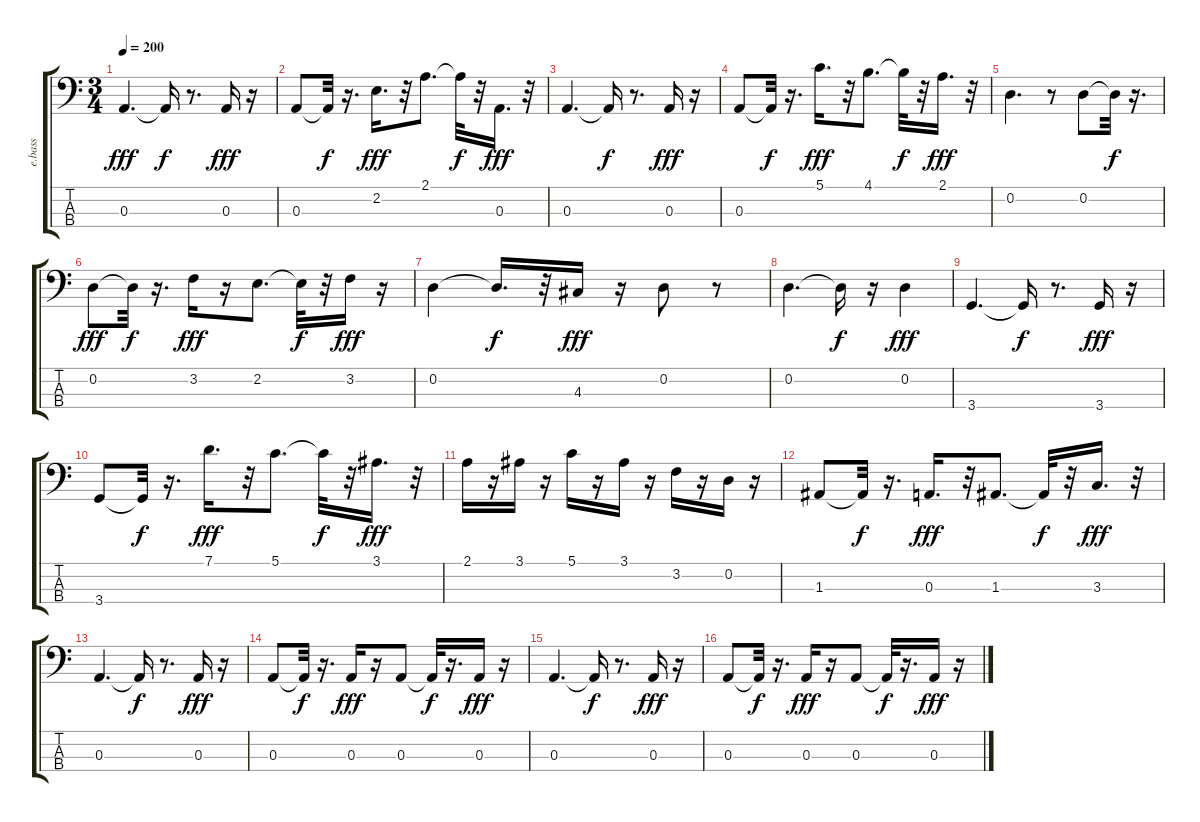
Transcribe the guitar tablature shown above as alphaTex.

\track ("e.bass" "e.bass") {instrument fretlessbass}
\staff {score tabs}
\tuning (G2 D2 A1 E1) {hide}
\ts (3 4)
\tempo 200
\clef f4
\ks c
0.3.4{d dy fff} 0.3{t}.16{dy f} r.8{d} 0.3.16{dy fff} r.16 |
0.3.8 0.3{t}.32{dy f} r.16{d} 2.2.16{d dy fff} r.32 2.1.8{d} 2.1{t}.32{dy f} r.32 0.3.16{d dy fff} r.32 |
0.3.4{d} 0.3{t}.16{dy f} r.8{d} 0.3.16{dy fff} r.16 |
0.3.8 0.3{t}.32{dy f} r.16{d} 5.1.16{d dy fff} r.32 4.1.8{d} 4.1{t}.32{dy f} r.32 2.1.16{d dy fff} r.32 |
0.2.4{d} r.8 0.2.8 0.2{t}.32{dy f} r.16{d} |
0.2.8{dy fff} 0.2{t}.32{dy f} r.16{d} 3.2.16{dy fff} r.16 2.2.8{d} 2.2{t}.32{dy f} r.32 3.2.16{dy fff} r.16 |
0.2.4 0.2{t}.16{d dy f} r.32 4.3.16{dy fff} r.16 0.2.8 r.8 |
0.2.4{d} 0.2{t}.16{dy f} r.16 0.2.4{dy fff} |
3.4.4{d} 3.4{t}.16{dy f} r.8{d} 3.4.16{dy fff} r.16 |
3.4.8 3.4{t}.32{dy f} r.16{d} 7.1.16{d dy fff} r.32 5.1.8{d} 5.1{t}.32{dy f} r.32 3.1.16{d dy fff} r.32 |
2.1.16 r.16 3.1.16 r.16 5.1.16 r.16 3.1.16 r.16 3.2.16 r.16 0.2.16 r.16 |
1.3.8 1.3{t}.32{dy f} r.16{d} 0.3.16{d dy fff} r.32 1.3.8{d} 1.3{t}.32{dy f} r.32 3.3.16{d dy fff} r.32 |
0.3.4{d} 0.3{t}.16{dy f} r.8{d} 0.3.16{dy fff} r.16 |
0.3.8 0.3{t}.32{dy f} r.16{d} 0.3.16{dy fff} r.16 0.3.8 0.3{t}.32{dy f} r.16{d} 0.3.16{dy fff} r.16 |
0.3.4{d} 0.3{t}.16{dy f} r.8{d} 0.3.16{dy fff} r.16 |
0.3.8 0.3{t}.32{dy f} r.16{d} 0.3.16{dy fff} r.16 0.3.8 0.3{t}.32{dy f} r.16{d} 0.3.16{dy fff} r.16
